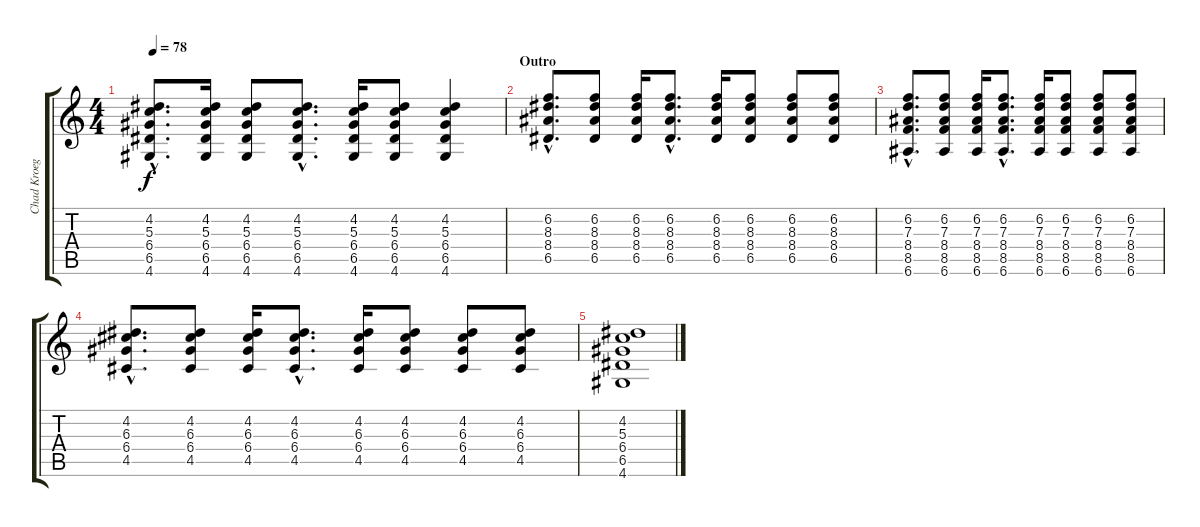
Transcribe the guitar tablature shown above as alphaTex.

\track ("Chad Kroeger - Acoustic Guitar" "Chad Kroeg") {instrument acousticguitarsteel}
\staff {score tabs}
\tuning (E4 B3 G3 D3 A2 E2) {hide}
\ts (4 4)
\tempo 78
\clef g2
\ks c
(4.2{hac} 5.3{hac} 6.4{hac} 6.5{hac} 4.6{hac}).8{d dy f} (4.2 5.3 6.4 6.5 4.6).16 (4.2 5.3 6.4 6.5 4.6).8 (4.2{hac} 5.3{hac} 6.4{hac} 6.5{hac} 4.6{hac}).8{d} (4.2 5.3 6.4 6.5 4.6).16 (4.2 5.3 6.4 6.5 4.6).8 (4.2 5.3 6.4 6.5 4.6).4 |
\section ("" "Outro")
(6.2{hac} 8.3{hac} 8.4{hac} 6.5{hac}).8{d volume 11} (6.2 8.3 8.4 6.5).8 (6.2 8.3 8.4 6.5).16 (6.2{hac} 8.3{hac} 8.4{hac} 6.5{hac}).8{d} (6.2 8.3 8.4 6.5).16 (6.2 8.3 8.4 6.5).8 (6.2 8.3 8.4 6.5).8 (6.2 8.3 8.4 6.5).8 |
(6.2{hac} 7.3{hac} 8.4{hac} 8.5{hac} 6.6{hac}).8{d} (6.2 7.3 8.4 8.5 6.6).8 (6.2 7.3 8.4 8.5 6.6).16 (6.2{hac} 7.3{hac} 8.4{hac} 8.5{hac} 6.6{hac}).8{d} (6.2 7.3 8.4 8.5 6.6).16 (6.2 7.3 8.4 8.5 6.6).8 (6.2 7.3 8.4 8.5 6.6).8 (6.2 7.3 8.4 8.5 6.6).8 |
(4.2{hac} 6.3{hac} 6.4{hac} 4.5{hac}).8{d} (4.2 6.3 6.4 4.5).8 (4.2 6.3 6.4 4.5).16 (4.2{hac} 6.3{hac} 6.4{hac} 4.5{hac}).8{d} (4.2 6.3 6.4 4.5).16 (4.2 6.3 6.4 4.5).8 (4.2 6.3 6.4 4.5).8 (4.2 6.3 6.4 4.5).8 |
(4.2 5.3 6.4 6.5 4.6).1
